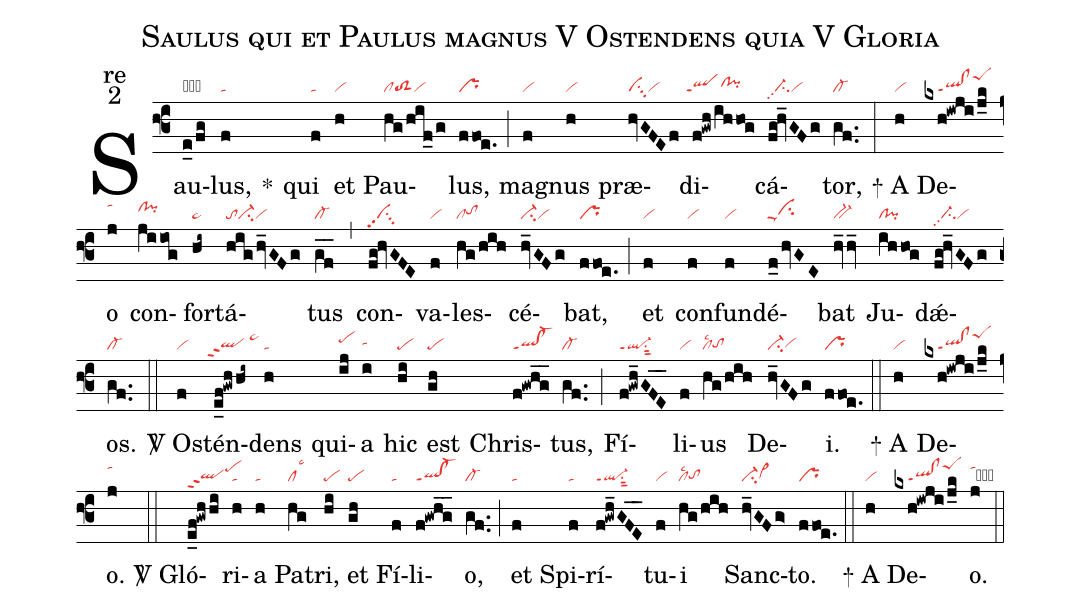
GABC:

name:Saulus qui et Paulus magnus V Ostendens quia V Gloria;
office-part:re;
mode:2;
nabc-lines:1;
%%
(f3) Sau(e_0/fg|obpeppt1)lus,(f|ta) <sp>*</sp>() qui(f|ta) et(h|vi) Pau(hg/hif_/g|cltoS2vi)lus,(ffoe.|pr) (;) mag(f|vi)nus(h|vi) præ(hvGFEf|visu3vi)di(f!gwh/ihhog|``qlppt1clhh!pihh)cá(fg!hv_GFg|//ci-pp2vi)tor,(gf..|cl-) (:)

<sp>+</sp> A(h|vi) De(kxh!iwji/j_k|////ql!clppt1peShk)o(j|tahk) con(jiiog|clhi!pihi)for(hi~|pe~)tá(hig/hv_GFg|toci-vi)tus(gf__|cl-) (,) con(fg!hvGFE|visu3pp2)va(f|vi)les(hg/hih|cltohh)cé(hv_GFg|ci-vi)bat,(ffoe.|pr) (;) et(f|vi) con(f|vi)fun(f|vi)dé(f_0/hvGE|cippu1)bat(hv_hv_|bv-) Ju(ihhog|cl!pi)dǽ(fg!hv_GFg|//ci-pp2vi)os.(gf..|cl-) (::)

<sp>V/</sp> O(f|vi)stén(e_f!gwh/hi~|``qlhgppt2/pe~hj)dens(h|ta) qui(ij|pehi)a(i|tahh) hic(hi|pe) est(gh|pe) Chris(f!gwhg__|ql!cl-ppt1)tus,(gf..|cl-) (;) Fí(f!gwh_GFE__|ql-ppt1su1sut2)li(f|vi)us(hg/hih|cllsc2tohg) De(hv_GFg|ci-vihg)i.(ffoe.|pr) (::)

<sp>+</sp> A(h|vi) De(kxh!iwji/j_k|////ql!clppt1peShk)o.(j|tahk) (::)

<sp>V/</sp> Gló(e_f!gwh/hi|qlhgppt2pehj)ri(h|ta)a(h|ta) Pa(hg|cllsc3)tri,(hi|pe) et(gh|pe) Fí(f|ta)li(f!gwhg__|ql!cl-ppt1)o,(gf..|cl-) (;) et(f|ta) Spi(f|ta)rí(f!gwh_GFE__|ql-ppt1su1sut2)tu(f|vi)i(hg/hih|cllsc2tohg) Sanc(hv_GFg>|ci-vi>hg)to.(ffoe.|pr) (::)

<sp>+</sp> A(h|vi) De(kxh!iwji/j_k|////ql!clppt1peShk)o.(j|tahkcb) (::)
